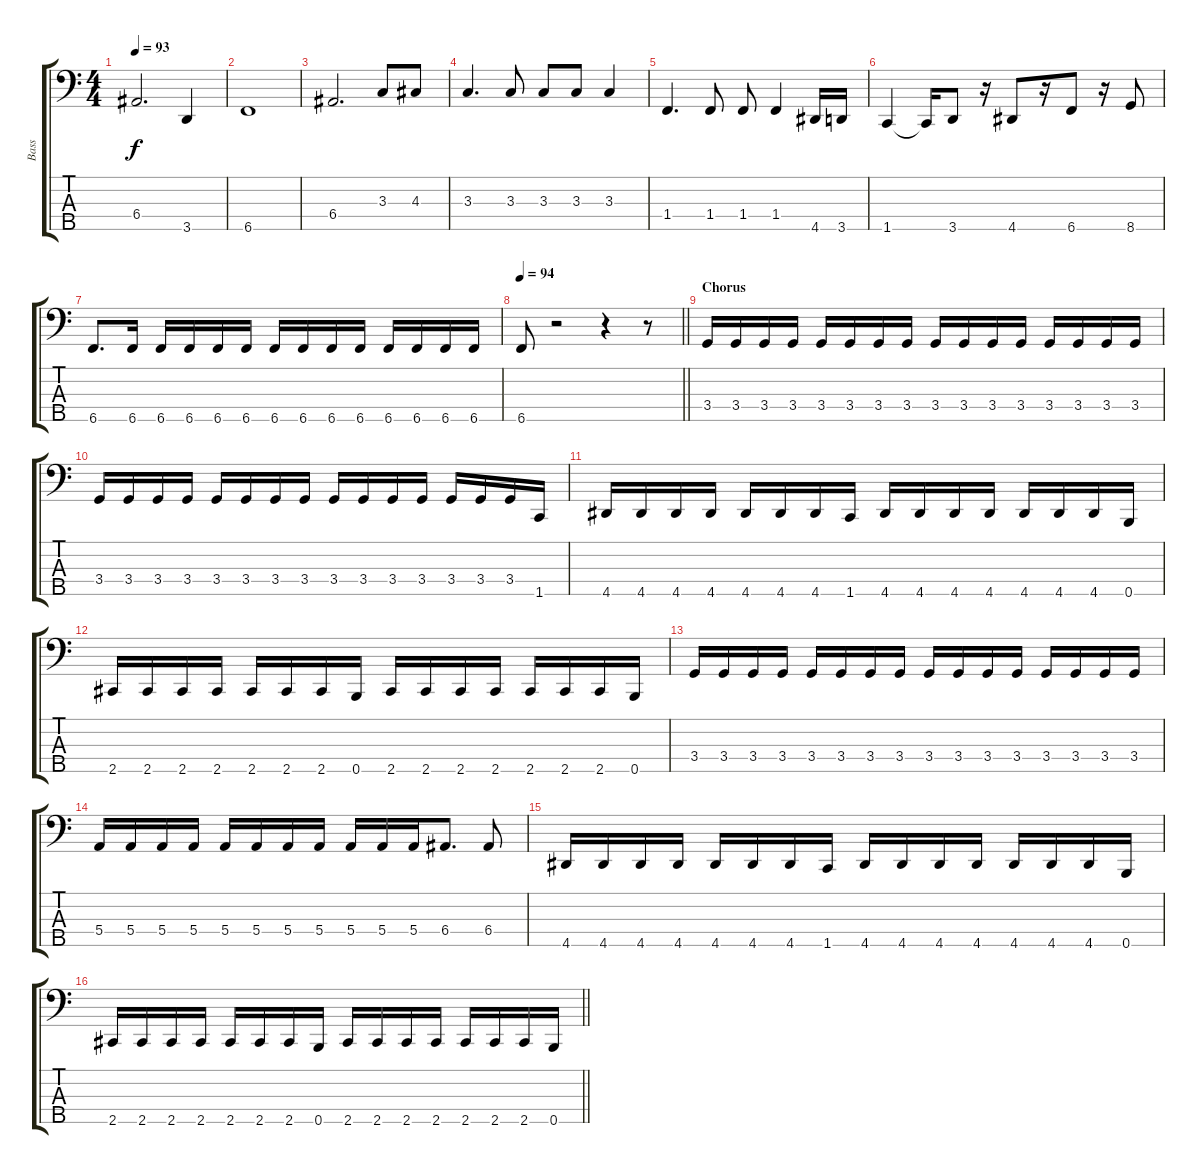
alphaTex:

\track ("Bass" "Bass") {instrument electricbassfinger}
\staff {score tabs}
\tuning (G2 D2 A1 E1 B0) {hide}
\ts (4 4)
\tempo 93
\clef f4
\ks c
6.4.2{d dy f} 3.5.4 |
6.5.1 |
6.4.2{d} 3.3.8 4.3.8 |
3.3.4{d} 3.3.8 3.3.8 3.3.8 3.3.4 |
1.4.4{d} 1.4.8 1.4.8 1.4.4 4.5.16 3.5.16 |
1.5.4 1.5{t}.16 3.5.8 r.16 4.5.8 r.16 6.5.8 r.16 8.5.8 |
6.5.8{d} 6.5.16 6.5.16 6.5.16 6.5.16 6.5.16 6.5.16 6.5.16 6.5.16 6.5.16 6.5.16 6.5.16 6.5.16 6.5.16 |
\tempo 94
\barLineRight lightlight
6.5.8 r.2 r.4 r.8 |
\section ("" "Chorus")
3.4.16 3.4.16 3.4.16 3.4.16 3.4.16 3.4.16 3.4.16 3.4.16 3.4.16 3.4.16 3.4.16 3.4.16 3.4.16 3.4.16 3.4.16 3.4.16 |
3.4.16 3.4.16 3.4.16 3.4.16 3.4.16 3.4.16 3.4.16 3.4.16 3.4.16 3.4.16 3.4.16 3.4.16 3.4.16 3.4.16 3.4.16 1.5.16 |
4.5.16 4.5.16 4.5.16 4.5.16 4.5.16 4.5.16 4.5.16 1.5.16 4.5.16 4.5.16 4.5.16 4.5.16 4.5.16 4.5.16 4.5.16 0.5.16 |
2.5.16 2.5.16 2.5.16 2.5.16 2.5.16 2.5.16 2.5.16 0.5.16 2.5.16 2.5.16 2.5.16 2.5.16 2.5.16 2.5.16 2.5.16 0.5.16 |
3.4.16 3.4.16 3.4.16 3.4.16 3.4.16 3.4.16 3.4.16 3.4.16 3.4.16 3.4.16 3.4.16 3.4.16 3.4.16 3.4.16 3.4.16 3.4.16 |
5.4.16 5.4.16 5.4.16 5.4.16 5.4.16 5.4.16 5.4.16 5.4.16 5.4.16 5.4.16 5.4.16 6.4.8{d} 6.4.8 |
4.5.16 4.5.16 4.5.16 4.5.16 4.5.16 4.5.16 4.5.16 1.5.16 4.5.16 4.5.16 4.5.16 4.5.16 4.5.16 4.5.16 4.5.16 0.5.16 |
\barLineRight lightlight
2.5.16 2.5.16 2.5.16 2.5.16 2.5.16 2.5.16 2.5.16 0.5.16 2.5.16 2.5.16 2.5.16 2.5.16 2.5.16 2.5.16 2.5.16 0.5.16
